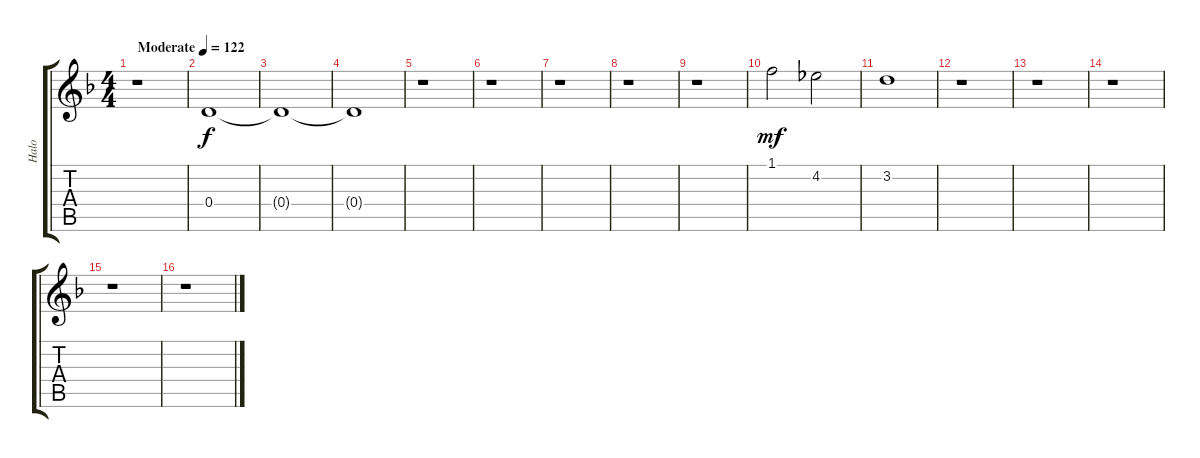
\track ("Halo" "Halo") {instrument electricguitarjazz}
\staff {score tabs}
\tuning (E4 B3 G3 D3 A2 E2) {hide}
\ts (4 4)
\tempo (122 "Moderate")
\clef g2
\ks f
r.1{dy f instrument electricguitarjazz} |
0.4.1 |
0.4{t}.1 |
0.4{t}.1 |
r.1 |
r.1 |
r.1 |
r.1 |
r.1 |
1.1.2{dy mf} 4.2.2 |
3.2.1 |
r.1 |
r.1 |
r.1 |
r.1 |
r.1
